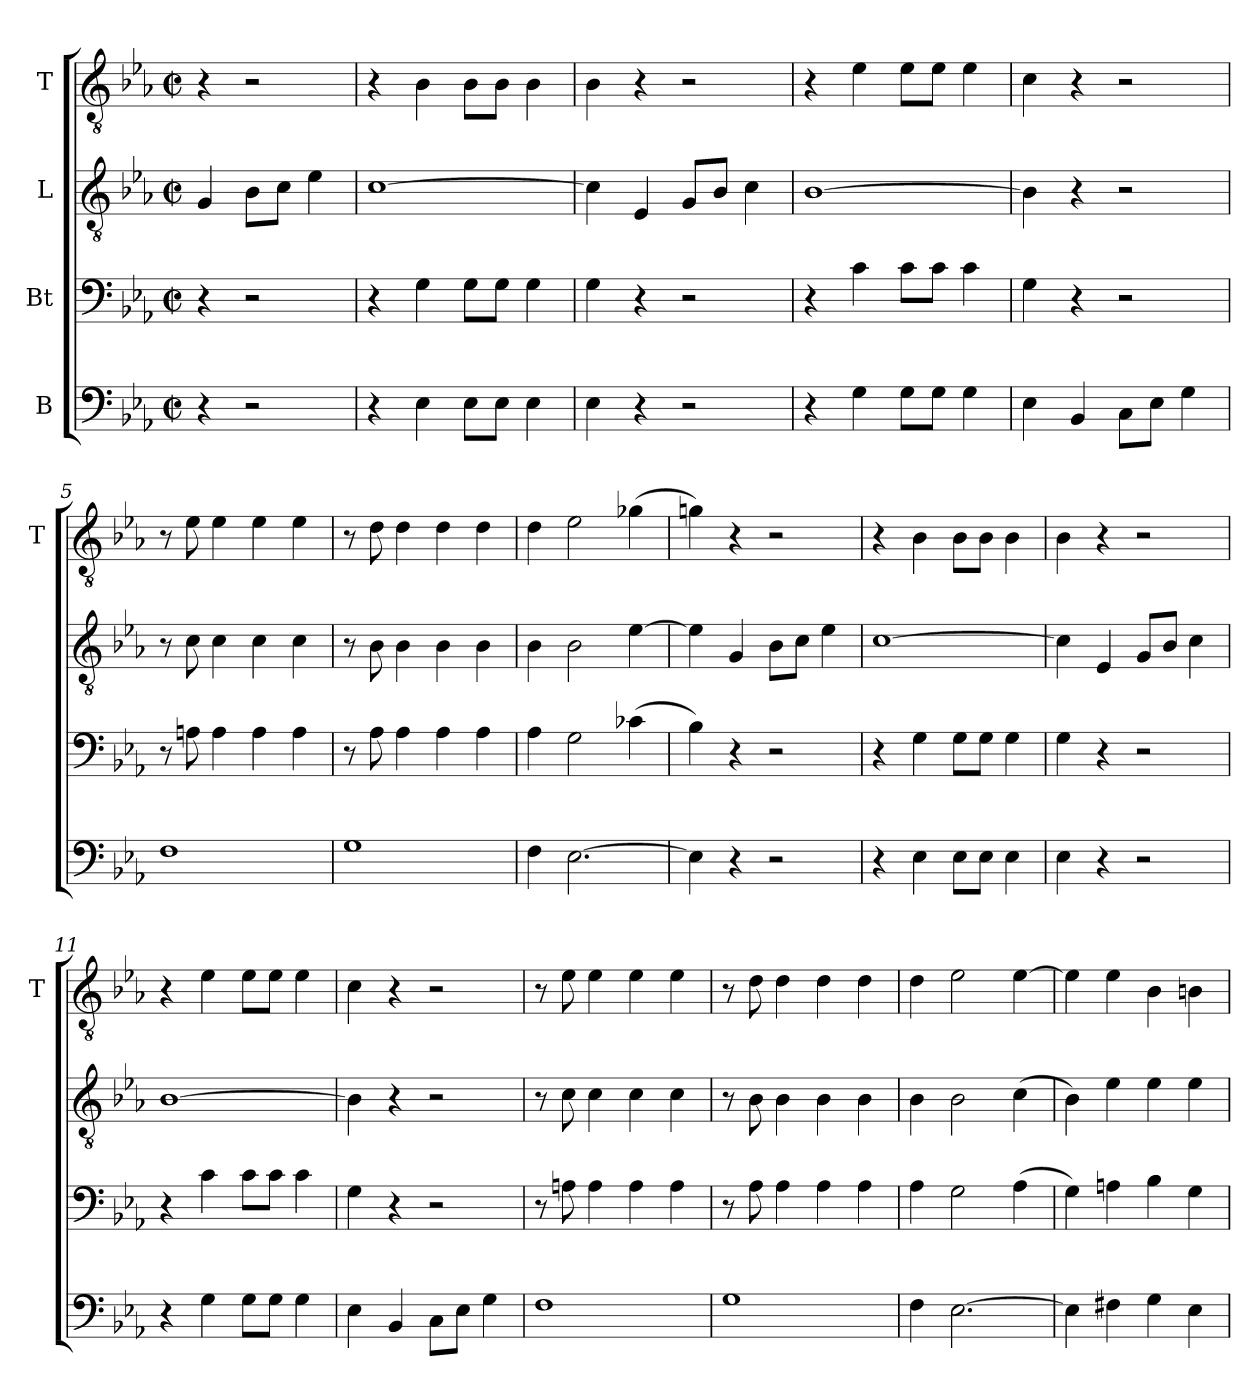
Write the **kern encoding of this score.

**kern	**kern	**kern	**kern
*part4	*part3	*part2	*part1
*staff4	*staff3	*staff2	*staff1
*I"B	*I"Bt	*I"L	*I"T
*	*	*	*I'T
*clefF4	*clefF4	*clefGv2	*clefGv2
*k[b-e-a-]	*k[b-e-a-]	*k[b-e-a-]	*k[b-e-a-]
*E-:	*E-:	*E-:	*E-:
*M2/2	*M2/2	*M2/2	*M2/2
*met(c|)	*met(c|)	*met(c|)	*met(c|)
=	=	=	=
4r	4r	4G	4r
2r	2r	8B-L	2r
.	.	8cJ	.
.	.	4e-	.
=1	=1	=1	=1
4r	4r	[1c	4r
4E-	4G	.	4B-
8E-L	8GL	.	8B-L
8E-J	8GJ	.	8B-J
4E-	4G	.	4B-
=2	=2	=2	=2
4E-	4G	4c]	4B-
4r	4r	4E-	4r
2r	2r	8GL	2r
.	.	8B-J	.
.	.	4c	.
=3	=3	=3	=3
4r	4r	[1B-	4r
4G	4c	.	4e-
8GL	8cL	.	8e-L
8GJ	8cJ	.	8e-J
4G	4c	.	4e-
=4	=4	=4	=4
4E-	4G	4B-]	4c
4BB-	4r	4r	4r
8CL	2r	2r	2r
8E-J	.	.	.
4G	.	.	.
=5	=5	=5	=5
1F	8r	8r	8r
.	8An	8c	8e-
.	4A	4c	4e-
.	4A	4c	4e-
.	4A	4c	4e-
=6	=6	=6	=6
1G	8r	8r	8r
.	8A-	8B-	8d
.	4A-	4B-	4d
.	4A-	4B-	4d
.	4A-	4B-	4d
=7	=7	=7	=7
4F	4A-	4B-	4d
[2.E-	2G	2B-	2e-
.	(4c-X	[4e-	(4g-X
=8	=8	=8	=8
4E-]	4B-)	4e-]	4gn)
4r	4r	4G	4r
2r	2r	8B-L	2r
.	.	8cJ	.
.	.	4e-	.
=9	=9	=9	=9
4r	4r	[1c	4r
4E-	4G	.	4B-
8E-L	8GL	.	8B-L
8E-J	8GJ	.	8B-J
4E-	4G	.	4B-
=10	=10	=10	=10
4E-	4G	4c]	4B-
4r	4r	4E-	4r
2r	2r	8GL	2r
.	.	8B-J	.
.	.	4c	.
=11	=11	=11	=11
4r	4r	[1B-	4r
4G	4c	.	4e-
8GL	8cL	.	8e-L
8GJ	8cJ	.	8e-J
4G	4c	.	4e-
=12	=12	=12	=12
4E-	4G	4B-]	4c
4BB-	4r	4r	4r
8CL	2r	2r	2r
8E-J	.	.	.
4G	.	.	.
=13	=13	=13	=13
1F	8r	8r	8r
.	8An	8c	8e-
.	4A	4c	4e-
.	4A	4c	4e-
.	4A	4c	4e-
=14	=14	=14	=14
1G	8r	8r	8r
.	8A-	8B-	8d
.	4A-	4B-	4d
.	4A-	4B-	4d
.	4A-	4B-	4d
=15	=15	=15	=15
4F	4A-	4B-	4d
[2.E-	2G	2B-	2e-
.	(4A-	(4c	[4e-
=16	=16	=16	=16
4E-]	4G)	4B-)	4e-]
4F#X	4An	4e-	4e-
4G	4B-	4e-	4B-
4E-	4G	4e-	4Bn
=	=	=	=
*-	*-	*-	*-
